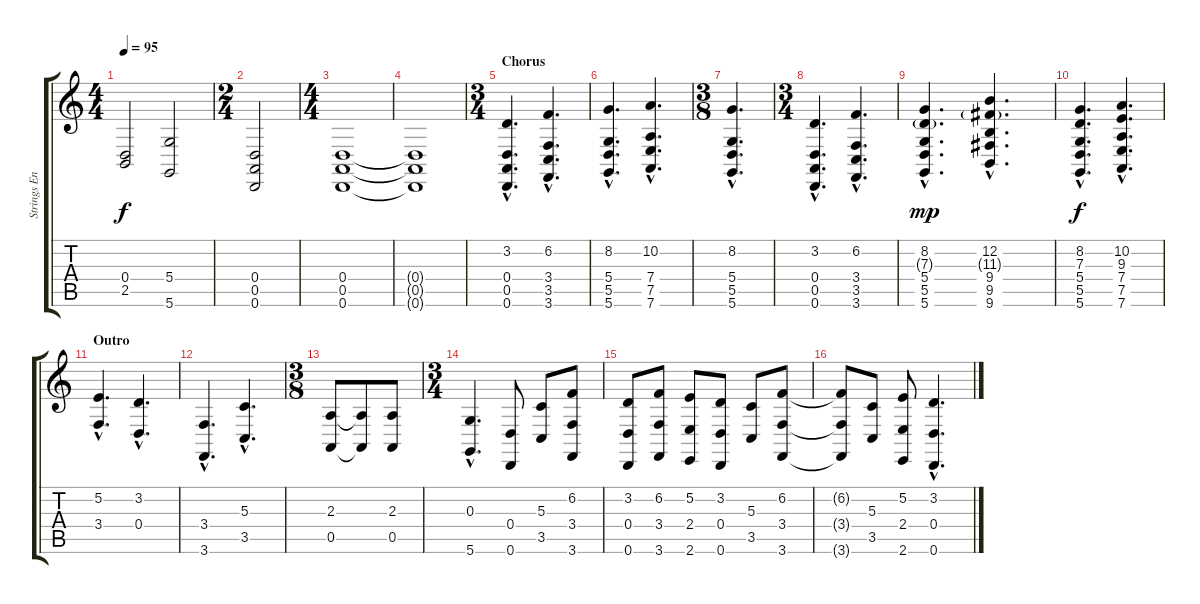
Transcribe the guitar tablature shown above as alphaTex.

\track ("Strings Ensemble 2" "Strings En") {instrument stringensemble2}
\staff {score tabs}
\tuning (E4 B3 G3 D3 A2 D2) {hide}
\ts (4 4)
\tempo 95
\clef g2
\ks c
(0.4 2.5).2{dy f} (5.4 5.6).2 |
\ts (2 4)
(0.4 0.5 0.6).2 |
\ts (4 4)
(0.4 0.5 0.6).1 |
(0.4{t} 0.5{t} 0.6{t}).1 |
\ts (3 4)
\section ("" "Chorus")
(3.2{hac} 0.4{hac} 0.5{hac} 0.6{hac}).4{d} (6.2{hac} 3.4{hac} 3.5{hac} 3.6{hac}).4{d} |
(8.2{hac} 5.4{hac} 5.5{hac} 5.6{hac}).4{d} (10.2{hac} 7.4{hac} 7.5{hac} 7.6{hac}).4{d} |
\ts (3 8)
(8.2{hac} 5.4{hac} 5.5{hac} 5.6{hac}).4{d} |
\ts (3 4)
(3.2{hac} 0.4{hac} 0.5{hac} 0.6{hac}).4{d} (6.2{hac} 3.4{hac} 3.5{hac} 3.6{hac}).4{d} |
(8.2{hac} 7.3{g hac} 5.4{hac} 5.5{hac} 5.6{hac}).4{d dy mp volume 16 balance 16} (12.2{hac} 11.3{g hac} 9.4{hac} 9.5{hac} 9.6{hac}).4{d} |
(8.2{hac} 7.3{hac} 5.4{hac} 5.5{hac} 5.6{hac}).4{d dy f} (10.2{hac} 9.3{hac} 7.4{hac} 7.5{hac} 7.6{hac}).4{d} |
\section ("" "Outro")
(5.2{hac} 3.4{hac}).4{d} (3.2{hac} 0.4{hac}).4{d} |
(3.4{hac} 3.6{hac}).4{d} (5.3{hac} 3.5{hac}).4{d} |
\ts (3 8)
(2.3 0.5).8 (2.3{t} 0.5{t}).8 (2.3 0.5).8 |
\ts (3 4)
(0.3{hac} 5.6{hac}).4{d} (0.4 0.6).8 (5.3 3.5).8 (6.2 3.4 3.6).8 |
(3.2 0.4 0.6).8 (6.2 3.4 3.6).8 (5.2 2.4 2.6).8 (3.2 0.4 0.6).8 (5.3 3.5).8 (6.2 3.4 3.6).8 |
(6.2{t} 3.4{t} 3.6{t}).8 (5.3 3.5).8 (5.2 2.4 2.6).8 (3.2{hac} 0.4{hac} 0.6{hac}).4{d}
